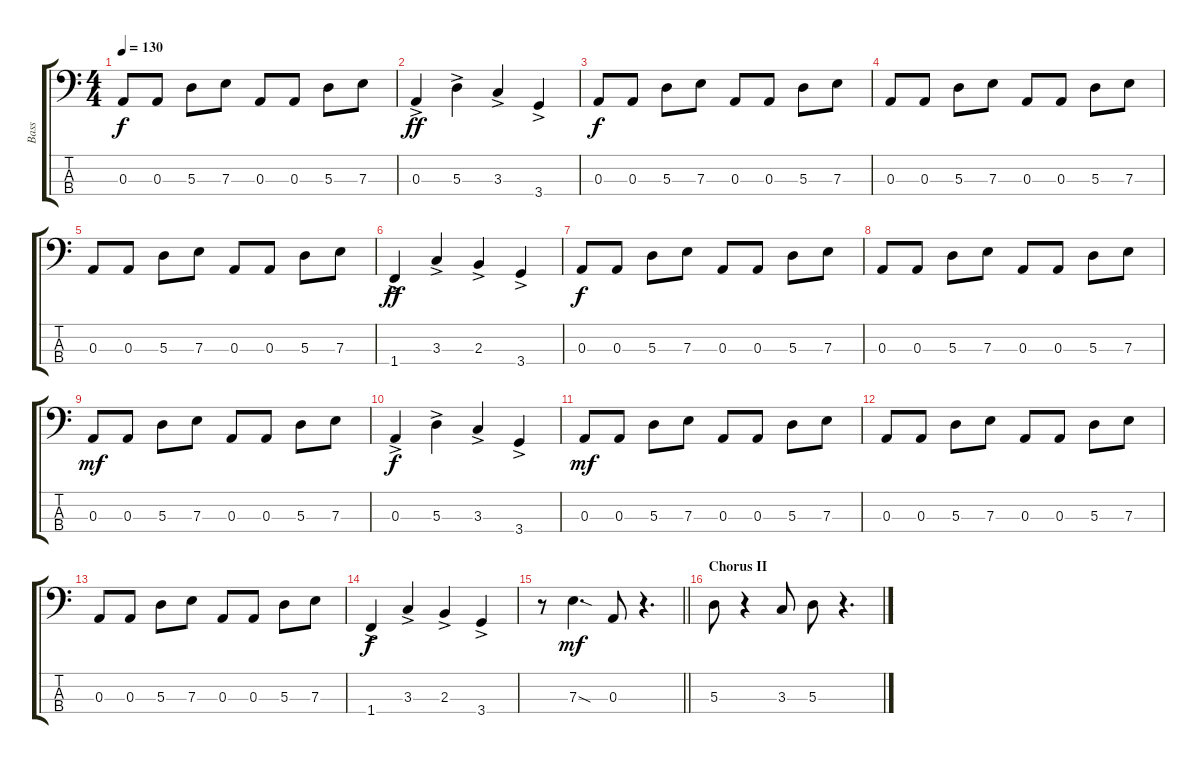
\track ("Bass" "Bass") {instrument electricbassfinger}
\staff {score tabs}
\tuning (G2 D2 A1 E1) {hide}
\ts (4 4)
\tempo 130
\clef f4
\ks c
0.3.8{dy f} 0.3.8 5.3.8 7.3.8 0.3.8 0.3.8 5.3.8 7.3.8 |
0.3{ac}.4{dy ff} 5.3{ac}.4 3.3{ac}.4 3.4{ac}.4 |
0.3.8{dy f} 0.3.8 5.3.8 7.3.8 0.3.8 0.3.8 5.3.8 7.3.8 |
0.3.8 0.3.8 5.3.8 7.3.8 0.3.8 0.3.8 5.3.8 7.3.8 |
0.3.8 0.3.8 5.3.8 7.3.8 0.3.8 0.3.8 5.3.8 7.3.8 |
1.4{ac}.4{dy ff} 3.3{ac}.4 2.3{ac}.4 3.4{ac}.4 |
0.3.8{dy f} 0.3.8 5.3.8 7.3.8 0.3.8 0.3.8 5.3.8 7.3.8 |
0.3.8 0.3.8 5.3.8 7.3.8 0.3.8 0.3.8 5.3.8 7.3.8 |
0.3.8{dy mf} 0.3.8 5.3.8 7.3.8 0.3.8 0.3.8 5.3.8 7.3.8 |
0.3{ac}.4{dy f} 5.3{ac}.4 3.3{ac}.4 3.4{ac}.4 |
0.3.8{dy mf} 0.3.8 5.3.8 7.3.8 0.3.8 0.3.8 5.3.8 7.3.8 |
0.3.8 0.3.8 5.3.8 7.3.8 0.3.8 0.3.8 5.3.8 7.3.8 |
0.3.8 0.3.8 5.3.8 7.3.8 0.3.8 0.3.8 5.3.8 7.3.8 |
1.4{ac}.4{dy f} 3.3{ac}.4 2.3{ac}.4 3.4{ac}.4 |
\barLineRight lightlight
r.8 7.3{sod}.4{d dy mf} 0.3.8 r.4{d} |
\section ("" "Chorus II")
5.3.8 r.4 3.3.8 5.3.8 r.4{d}
